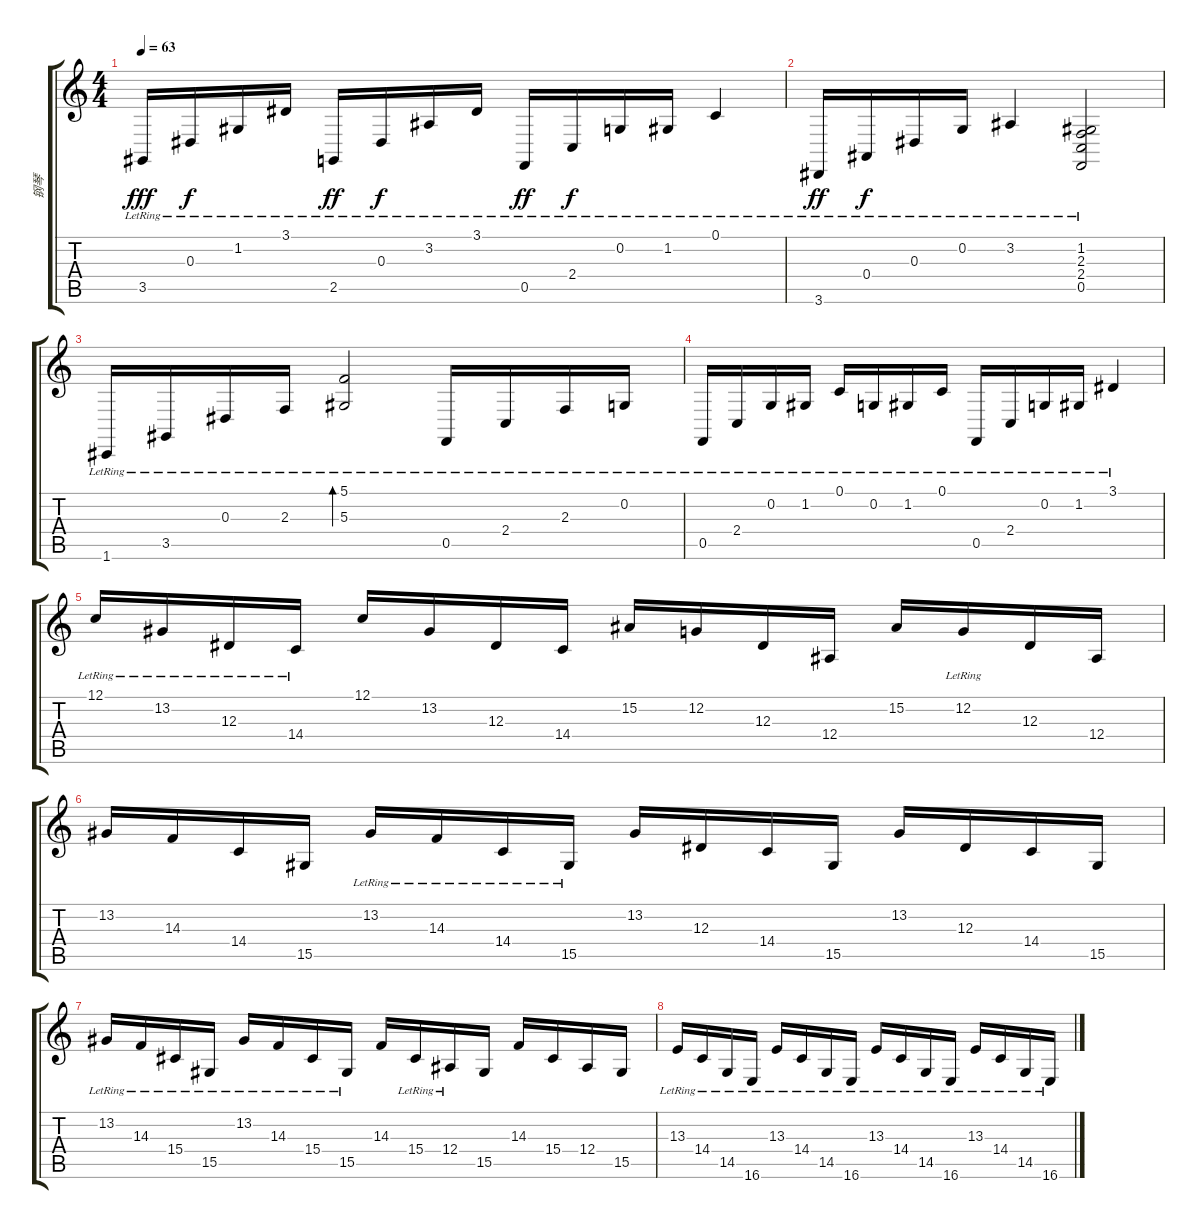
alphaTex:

\track ("钢琴" "钢琴") {instrument electricgrandpiano}
\staff {score tabs}
\tuning (C4 G3 Eb3 Bb2 F2 C2) {hide}
\ts (4 4)
\tempo 63
\clef g2
\ks c
3.5{lr}.16{dy fff} 0.3{lr}.16{dy f} 1.2{lr}.16 3.1{lr}.16 2.5{lr}.16{dy ff} 0.3{lr}.16{dy f} 3.2{lr}.16 3.1{lr}.16 0.5{lr}.16{dy ff} 2.4{lr}.16{dy f} 0.2{lr}.16 1.2{lr}.16 0.1{lr}.4 |
3.6{lr}.16{dy ff} 0.4{lr}.16{dy f} 0.3{lr}.16 0.2{lr}.16 3.2{lr}.4 (1.2{lr} 2.3{lr} 2.4{lr} 0.5{lr}).2 |
1.6{lr}.16 3.5{lr}.16 0.3{lr}.16 2.3{lr}.16 (5.1{lr} 5.3).2{bd 60} 0.5{lr}.16 2.4{lr}.16 2.3{lr}.16 0.2{lr}.16 |
0.5{lr}.16 2.4{lr}.16 0.2{lr}.16 1.2{lr}.16 0.1{lr}.16 0.2{lr}.16 1.2{lr}.16 0.1{lr}.16 0.5{lr}.16 2.4{lr}.16 0.2{lr}.16 1.2{lr}.16 3.1{lr}.4 |
12.1{lr}.16 13.2{lr}.16 12.3{lr}.16 14.4{lr}.16 12.1.16 13.2.16 12.3.16 14.4.16 15.2.16 12.2.16 12.3.16 12.4.16 15.2.16 12.2{lr}.16 12.3.16 12.4.16 |
13.2.16 14.3.16 14.4.16 15.5.16 13.2{lr}.16 14.3{lr}.16 14.4{lr}.16 15.5{lr}.16 13.2.16 12.3.16 14.4.16 15.5.16 13.2.16 12.3.16 14.4.16 15.5.16 |
13.2{lr}.16 14.3{lr}.16 15.4{lr}.16 15.5{lr}.16 13.2{lr}.16 14.3{lr}.16 15.4{lr}.16 15.5{lr}.16 14.3.16 15.4{lr}.16 12.4{lr}.16 15.5.16 14.3.16 15.4.16 12.4.16 15.5.16 |
13.3{lr}.16 14.4{lr}.16 14.5{lr}.16 16.6{lr}.16 13.3{lr}.16 14.4{lr}.16 14.5{lr}.16 16.6{lr}.16 13.3{lr}.16 14.4{lr}.16 14.5{lr}.16 16.6{lr}.16 13.3{lr}.16 14.4{lr}.16 14.5{lr}.16 16.6{lr}.16
